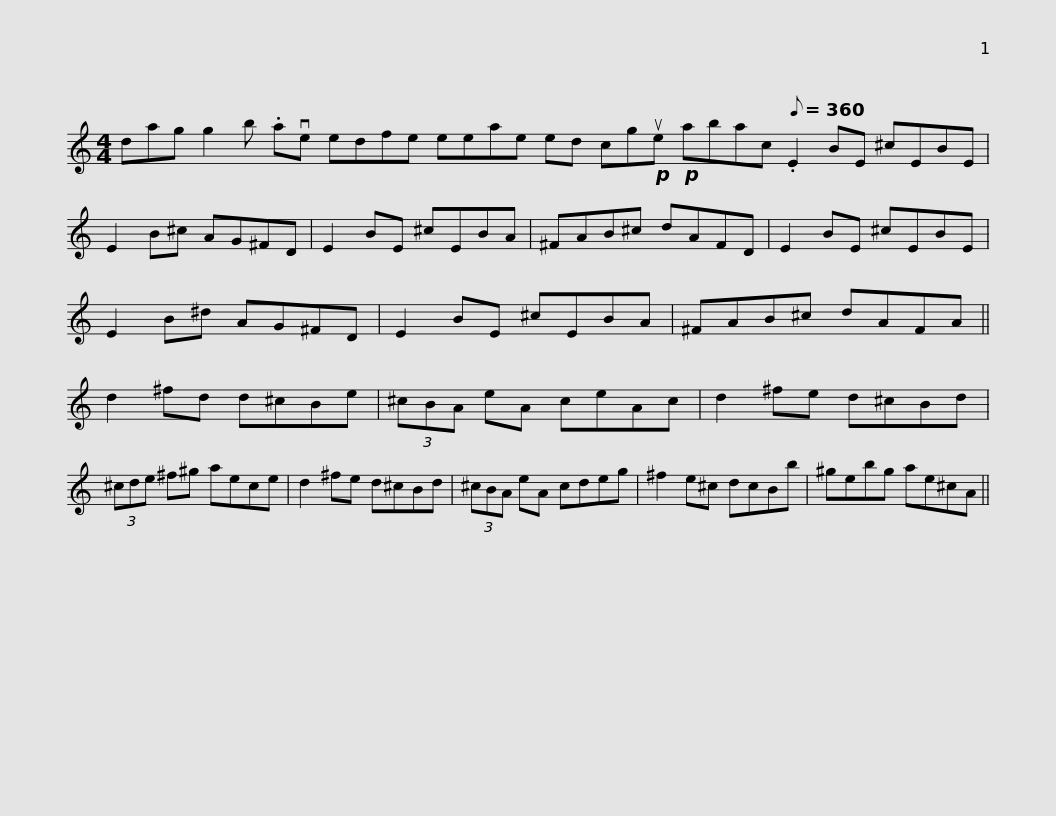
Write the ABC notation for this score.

X:1
L:1/8
M:4/4
I:linebreak $
K:C
V:1 treble
V:1
 dag g2 b .ave edfe eeae ed cg!p!ue!p! abac[Q:1/8=360] .E2 BE ^cEBE |$ E2 B^c AG^FD | E2 BE ^cEBA | ^FAB^c dAFD | E2 BE ^cEBE | %5
 E2 B^d AG^FD |$ E2 BE ^cEBA | ^FAB^c dAFA || d2 ^fd d^cBe | (3^cBA eA ceAc | %10
 d2 ^fe d^cBd |$ (3^cde ^f^g aece | d2 ^fe d^cBd | (3^cBA eA cdeg | ^f2 e^c dcBb | %15
 ^gebg ae^cA || %16
